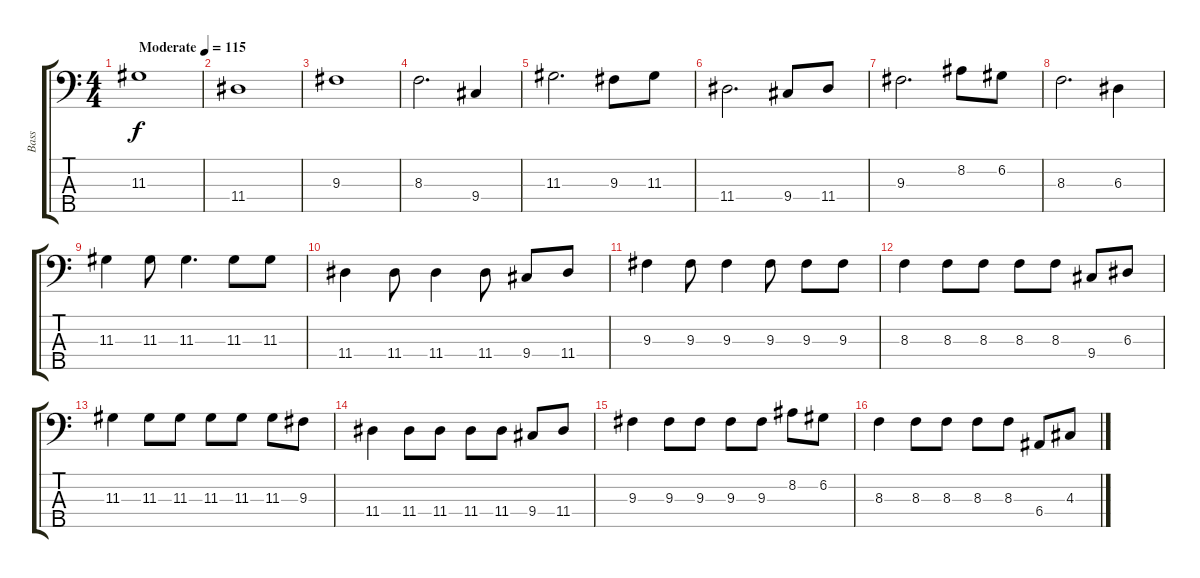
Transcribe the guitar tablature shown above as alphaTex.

\track ("Bass" "Bass") {instrument electricbassfinger}
\staff {score tabs}
\tuning (G2 D2 A1 E1 B0) {hide}
\ts (4 4)
\tempo (115 "Moderate")
\clef f4
\ks c
11.3.1{dy f instrument electricbassfinger} |
11.4.1 |
9.3.1 |
8.3.2{d} 9.4.4 |
11.3.2{d} 9.3.8 11.3.8 |
11.4.2{d} 9.4.8 11.4.8 |
9.3.2{d} 8.2.8 6.2.8 |
8.3.2{d} 6.3.4 |
11.3.4 11.3.8 11.3.4{d} 11.3.8 11.3.8 |
11.4.4 11.4.8 11.4.4 11.4.8 9.4.8 11.4.8 |
9.3.4 9.3.8 9.3.4 9.3.8 9.3.8 9.3.8 |
8.3.4 8.3.8 8.3.8 8.3.8 8.3.8 9.4.8 6.3.8 |
11.3.4 11.3.8 11.3.8 11.3.8 11.3.8 11.3.8 9.3.8 |
11.4.4 11.4.8 11.4.8 11.4.8 11.4.8 9.4.8 11.4.8 |
9.3.4 9.3.8 9.3.8 9.3.8 9.3.8 8.2.8 6.2.8 |
8.3.4 8.3.8 8.3.8 8.3.8 8.3.8 6.4.8 4.3.8
